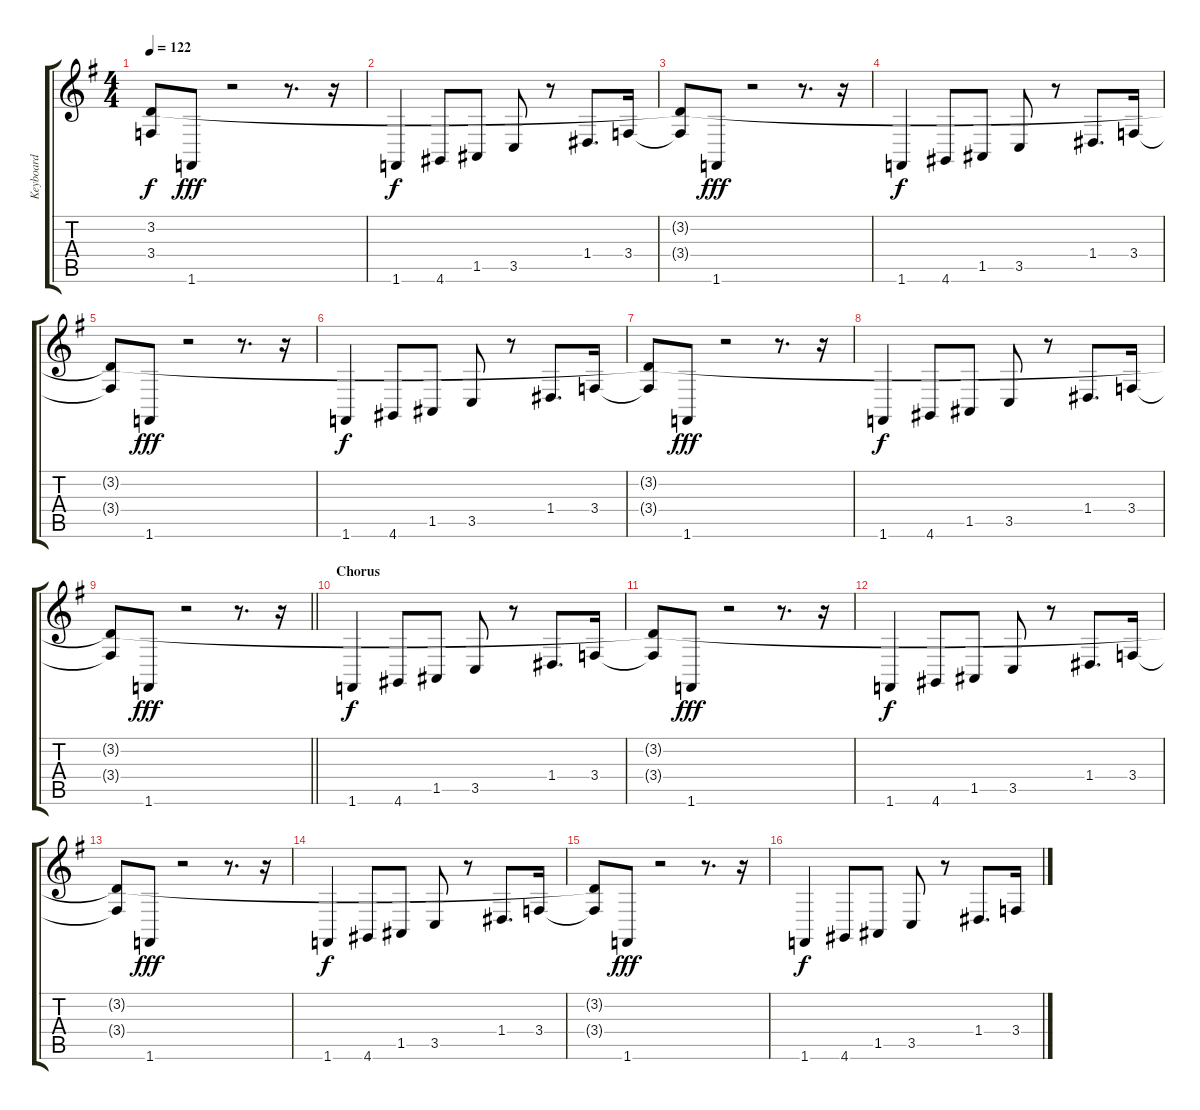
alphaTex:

\track ("Keyboard" "Keyboard") {instrument pizzicatostrings}
\staff {score tabs}
\tuning (E4 B3 G3 D3 A2 E2) {hide}
\ts (4 4)
\tempo 122
\clef g2
\ks g
(3.2{t} 3.4{t}).8{dy f} 1.6.8{dy fff} r.2 r.8{d} r.16 |
1.6.4{dy f} 4.6.8 1.5.8 3.5.8 r.8 1.4.8{d} 3.4.16 |
(3.2{t} 3.4{t}).8 1.6.8{dy fff} r.2 r.8{d} r.16 |
1.6.4{dy f} 4.6.8 1.5.8 3.5.8 r.8 1.4.8{d} 3.4.16 |
(3.2{t} 3.4{t}).8 1.6.8{dy fff} r.2 r.8{d} r.16 |
1.6.4{dy f} 4.6.8 1.5.8 3.5.8 r.8 1.4.8{d} 3.4.16 |
(3.2{t} 3.4{t}).8 1.6.8{dy fff} r.2 r.8{d} r.16 |
1.6.4{dy f} 4.6.8 1.5.8 3.5.8 r.8 1.4.8{d} 3.4.16 |
\barLineRight lightlight
(3.2{t} 3.4{t}).8 1.6.8{dy fff} r.2 r.8{d} r.16 |
\section ("" "Chorus")
1.6.4{dy f} 4.6.8 1.5.8 3.5.8 r.8 1.4.8{d} 3.4.16 |
(3.2{t} 3.4{t}).8 1.6.8{dy fff} r.2 r.8{d} r.16 |
1.6.4{dy f} 4.6.8 1.5.8 3.5.8 r.8 1.4.8{d} 3.4.16 |
(3.2{t} 3.4{t}).8 1.6.8{dy fff} r.2 r.8{d} r.16 |
1.6.4{dy f} 4.6.8 1.5.8 3.5.8 r.8 1.4.8{d} 3.4.16 |
(3.2{t} 3.4{t}).8 1.6.8{dy fff} r.2 r.8{d} r.16 |
1.6.4{dy f} 4.6.8 1.5.8 3.5.8 r.8 1.4.8{d} 3.4.16
